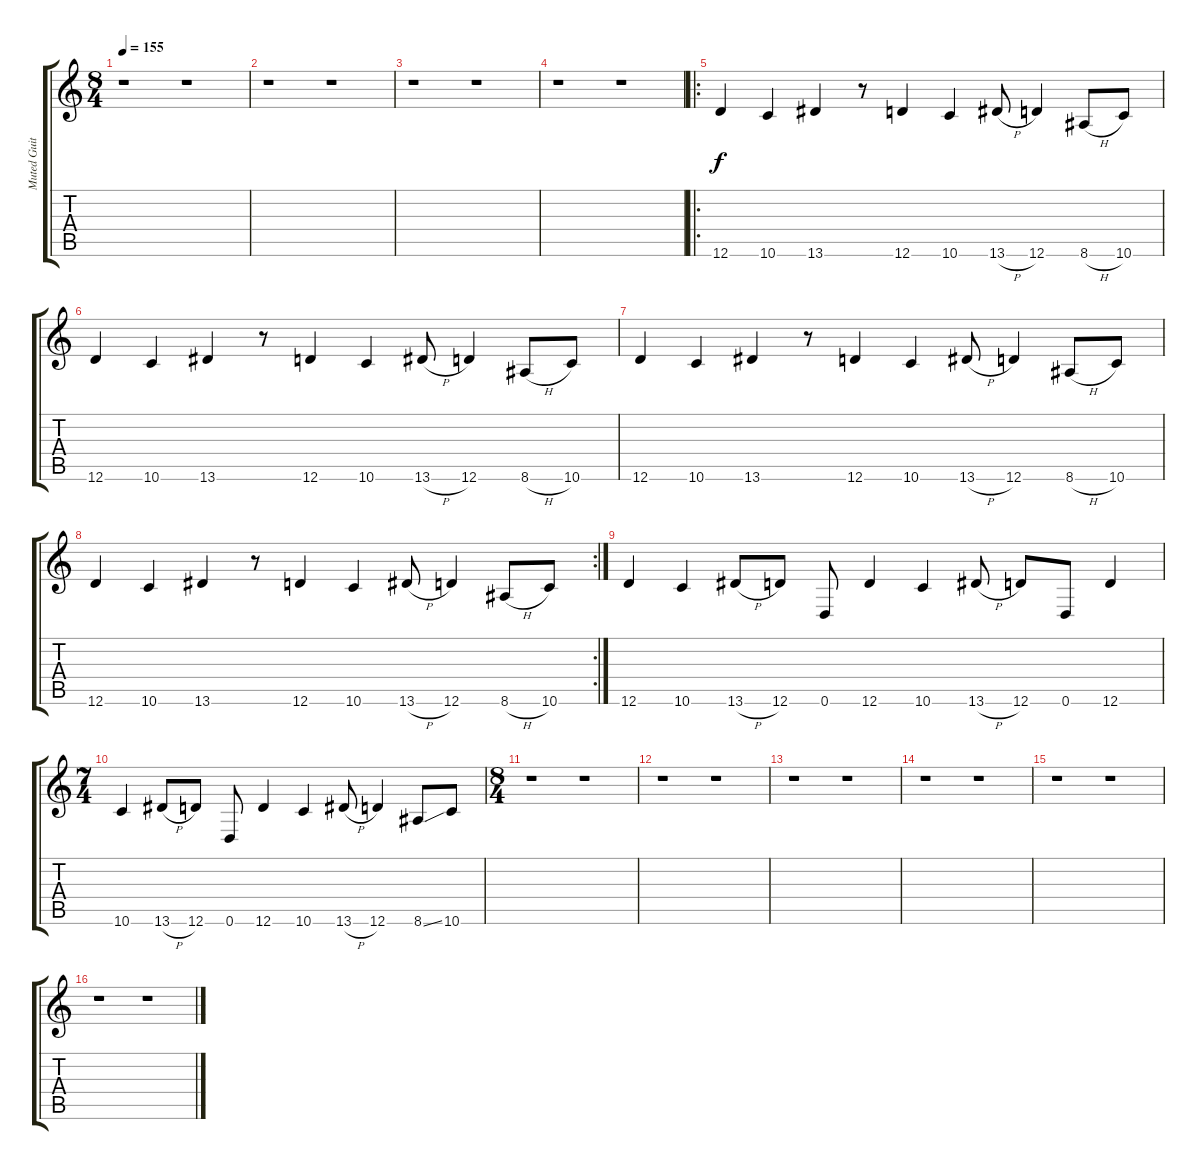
\track ("Muted Guitar" "Muted Guit") {instrument electricguitarmuted}
\staff {score tabs}
\tuning (E4 B3 G3 D3 A2 D2) {hide}
\ts (8 4)
\tempo 155
\clef g2
\ks c
r.1{dy f instrument electricguitarmuted} r.1 |
r.1 r.1 |
r.1 r.1 |
r.1 r.1 |
\ro
12.6.4 10.6.4 13.6.4 r.8 12.6.4 10.6.4 13.6{h}.8 12.6.4 8.6{h}.8 10.6.8 |
12.6.4 10.6.4 13.6.4 r.8 12.6.4 10.6.4 13.6{h}.8 12.6.4 8.6{h}.8 10.6.8 |
12.6.4 10.6.4 13.6.4 r.8 12.6.4 10.6.4 13.6{h}.8 12.6.4 8.6{h}.8 10.6.8 |
\rc 2
12.6.4 10.6.4 13.6.4 r.8 12.6.4 10.6.4 13.6{h}.8 12.6.4 8.6{h}.8 10.6.8 |
12.6.4 10.6.4 13.6{h}.8 12.6.8 0.6.8 12.6.4 10.6.4 13.6{h}.8 12.6.8 0.6.8 12.6.4 |
\ts (7 4)
10.6.4 13.6{h}.8 12.6.8 0.6.8 12.6.4 10.6.4 13.6{h}.8 12.6.4 8.6{ss}.8 10.6.8 |
\ts (8 4)
r.1 r.1 |
r.1 r.1 |
r.1 r.1 |
r.1 r.1 |
r.1 r.1 |
r.1 r.1
